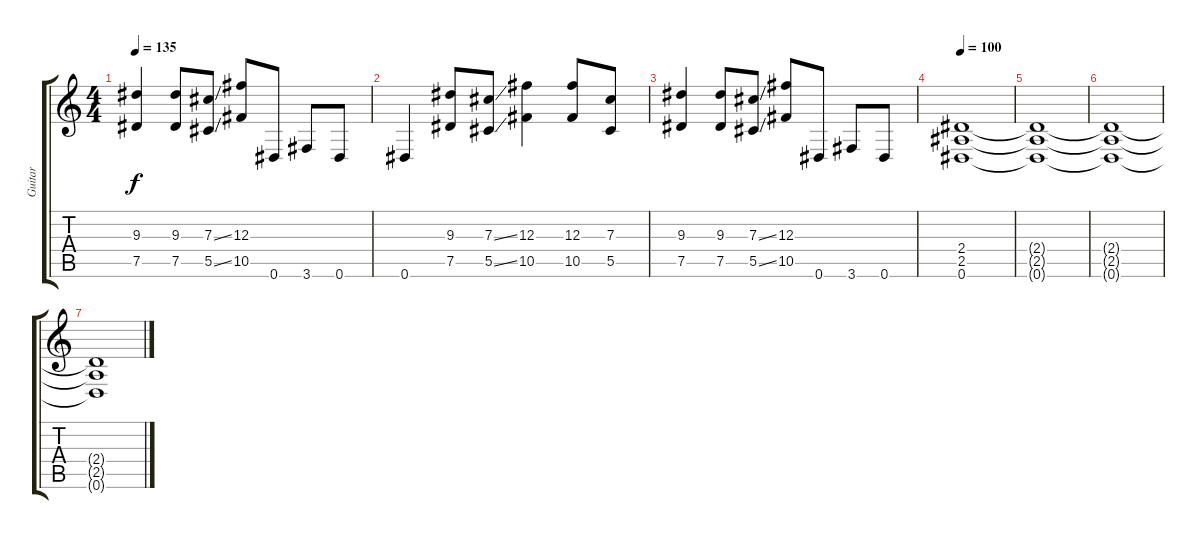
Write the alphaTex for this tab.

\track ("Guitar" "Guitar") {instrument distortionguitar}
\staff {score tabs}
\tuning (Eb4 Bb3 Gb3 Db3 Ab2 Eb2) {hide}
\ts (4 4)
\tempo 135
\clef g2
\ks c
(9.3 7.5).4{dy f} (9.3 7.5).8 (7.3{ss} 5.5{ss}).8 (12.3 10.5).8 0.6.8 3.6.8 0.6.8 |
0.6.4 (9.3 7.5).8 (7.3{ss} 5.5{ss}).8 (12.3 10.5).4 (12.3 10.5).8 (7.3 5.5).8 |
(9.3 7.5).4 (9.3 7.5).8 (7.3{ss} 5.5{ss}).8 (12.3 10.5).8 0.6.8 3.6.8 0.6.8 |
\tempo 100
(2.4 2.5 0.6).1 |
(2.4{t} 2.5{t} 0.6{t}).1 |
(2.4{t} 2.5{t} 0.6{t}).1 |
(2.4{t} 2.5{t} 0.6{t}).1{volume 5}
